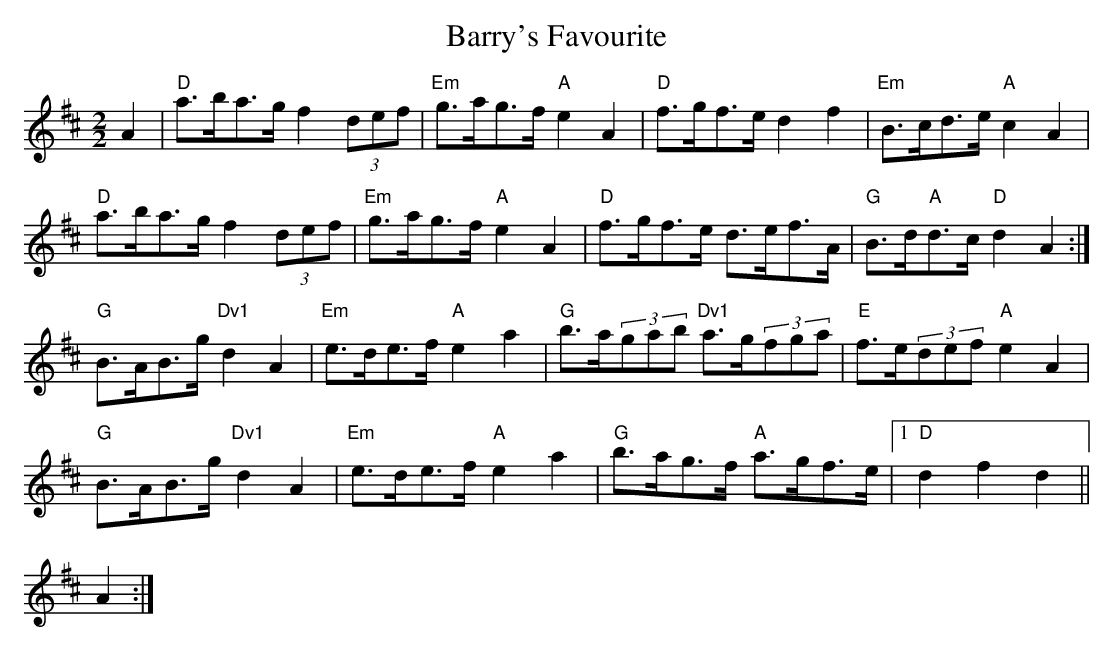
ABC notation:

X:1
T:Barry's Favourite
M:2/2
K:D
A2|"D"a3/2b/2a3/2g/2 f2(3def|"Em"g3/2a/2g3/2f/2 "A"e2A2|"D"f3/2g/2f3/2e/2 d2f2\
|"Em"B3/2c/2d3/2e/2 "A"c2A2|
"D"a3/2b/2a3/2g/2 f2(3def|"Em"g3/2a/2g3/2f/2 "A"e2A2|\
"D"f3/2g/2f3/2e/2 d3/2e/2f3/2A/2|"G"B3/2d/2"A"d3/2c/2 "D"d2A2:|
"G"B3/2A/2B3/2g/2 "Dv1"d2A2|"Em"e3/2d/2e3/2f/2 "A"e2a2|\
"G"b3/2a/2(3gab "Dv1"a3/2g/2(3fga|"E"f3/2e/2(3def "A"e2A2|
"G"B3/2A/2B3/2g/2 "Dv1"d2A2|"Em"e3/2d/2e3/2f/2 "A"e2a2|\
"G"b3/2a/2g3/2f/2 "A"a3/2g/2f3/2e/2|1"D"d2f2 d2||
 A2:|
